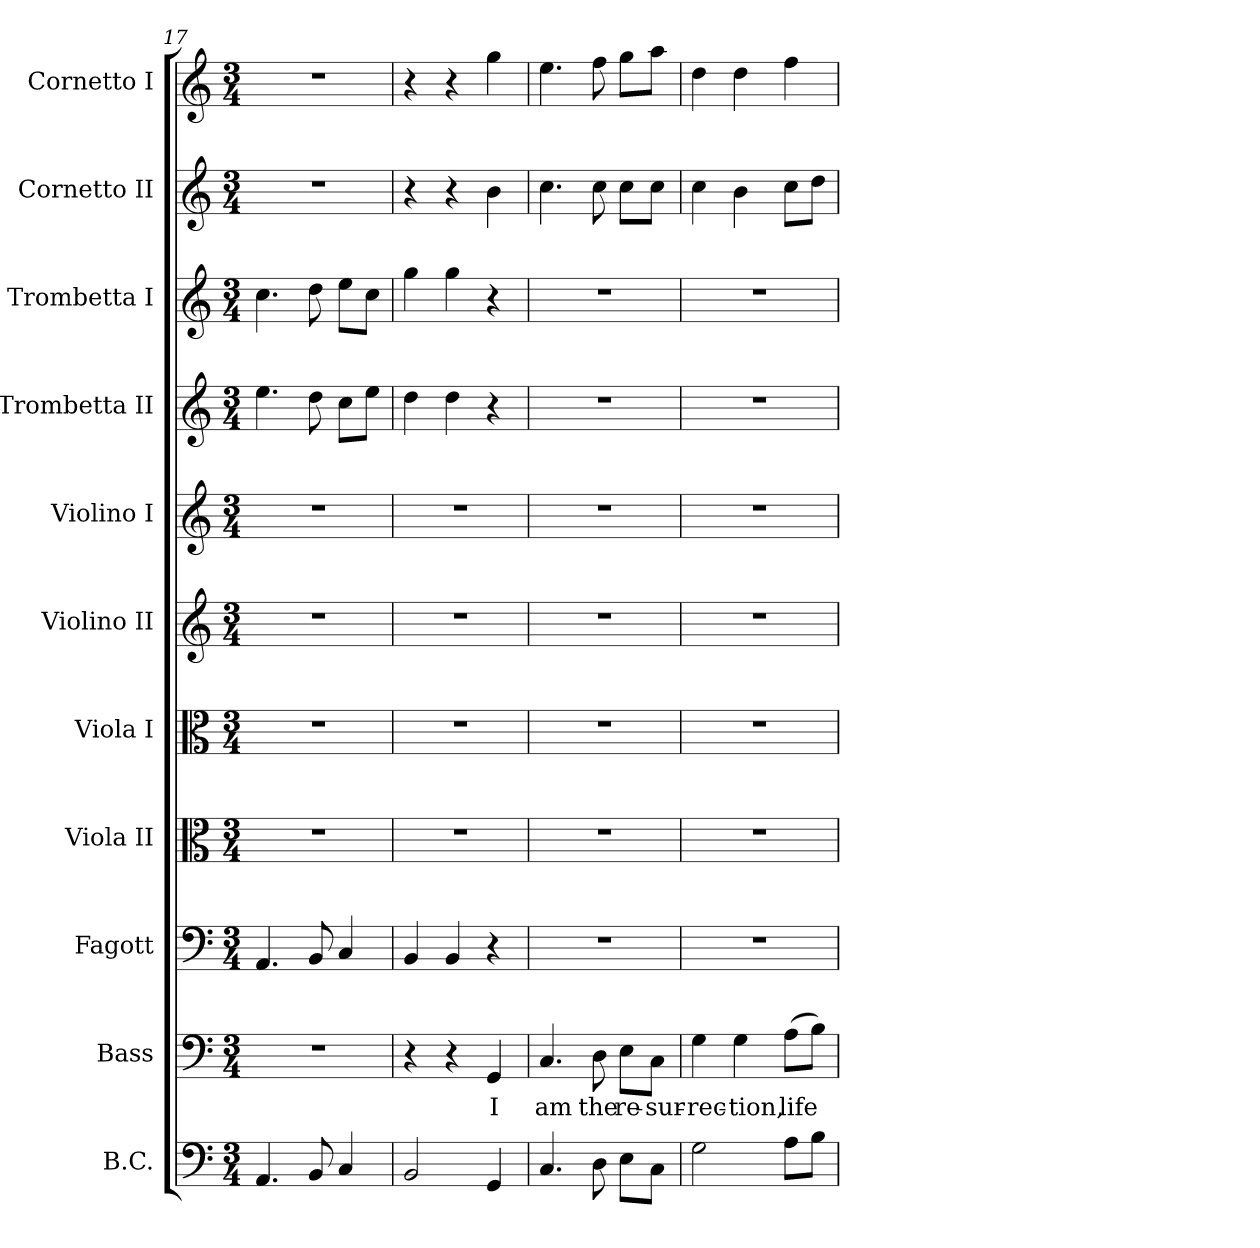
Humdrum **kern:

**kern	**kern	**text	**kern	**kern	**kern	**kern	**kern	**kern	**kern	**kern	**kern
*part11	*part10	*part10	*part9	*part8	*part7	*part6	*part5	*part4	*part3	*part2	*part1
*staff11	*staff10	*staff10	*staff9	*staff8	*staff7	*staff6	*staff5	*staff4	*staff3	*staff2	*staff1
*I"B.C.	*I"Bass	*	*I"Fagott	*I"Viola II	*I"Viola I	*I"Violino II	*I"Violino I	*I"Trombetta II	*I"Trombetta I	*I"Cornetto II	*I"Cornetto I
*	*I'B.	*	*I'Fg.	*I'Vla.	*I'Vla.	*	*	*	*	*	*
*clefF4	*clefF4	*	*clefF4	*clefC3	*clefC3	*clefG2	*clefG2	*clefG2	*clefG2	*clefG2	*clefG2
*k[]	*k[]	*	*k[]	*k[]	*k[]	*k[]	*k[]	*k[]	*k[]	*k[]	*k[]
*C:	*C:	*	*C:	*C:	*C:	*C:	*C:	*C:	*C:	*C:	*C:
*M3/4	*M3/4	*	*M3/4	*M3/4	*M3/4	*M3/4	*M3/4	*M3/4	*M3/4	*M3/4	*M3/4
=17	=17	=17	=17	=17	=17	=17	=17	=17	=17	=17	=17
!	!LO:N:vis=1	!	!	!LO:N:vis=1	!LO:N:vis=1	!LO:N:vis=1	!LO:N:vis=1	!	!	!LO:N:vis=1	!LO:N:vis=1
4.AAi/	2.r	.	4.AAi/	2.r	2.r	2.r	2.r	4.eei\	4.cci\	2.r	2.r
8BBi/	.	.	8BBi/	.	.	.	.	8ddi\	8ddi\	.	.
4Ci/	.	.	4Ci/	.	.	.	.	8cci\L	8eei\L	.	.
.	.	.	.	.	.	.	.	8eei\J	8cci\J	.	.
=18	=18	=18	=18	=18	=18	=18	=18	=18	=18	=18	=18
!	!	!	!	!LO:N:vis=1	!LO:N:vis=1	!LO:N:vis=1	!LO:N:vis=1	!	!	!	!
2BBi/	4r	.	4BBi/	2.r	2.r	2.r	2.r	4ddi\	4ggi\	4r	4r
.	4r	.	4BBi/	.	.	.	.	4ddi\	4ggi\	4r	4r
!	!	!LO:LY:b:color=#000000	!	!	!	!	!	!	!	!	!
4GGi/	4GGi/	I	4r	.	.	.	.	4r	4r	4bi\	4ggi\
=19	=19	=19	=19	=19	=19	=19	=19	=19	=19	=19	=19
!	!	!LO:LY:b:color=#000000	!LO:N:vis=1	!LO:N:vis=1	!LO:N:vis=1	!LO:N:vis=1	!LO:N:vis=1	!LO:N:vis=1	!LO:N:vis=1	!	!
4.Ci/	4.Ci/	am	2.r	2.r	2.r	2.r	2.r	2.r	2.r	4.cci\	4.eei\
!	!	!LO:LY:b:color=#000000	!	!	!	!	!	!	!	!	!
8Di\	8Di\	the	.	.	.	.	.	.	.	8cci\	8ffi\
!	!	!LO:LY:b:color=#000000	!	!	!	!	!	!	!	!	!
8Ei\L	8Ei\L	re-	.	.	.	.	.	.	.	8cci\L	8ggi\L
!	!	!LO:LY:b:color=#000000	!	!	!	!	!	!	!	!	!
8Ci\J	8Ci\J	-sur-	.	.	.	.	.	.	.	8cci\J	8aai\J
!!LO:PB:g=z
=20	=20	=20	=20	=20	=20	=20	=20	=20	=20	=20	=20
!	!	!LO:LY:b:color=#000000	!LO:N:vis=1	!LO:N:vis=1	!LO:N:vis=1	!LO:N:vis=1	!LO:N:vis=1	!LO:N:vis=1	!LO:N:vis=1	!	!
2Gi\	4Gi\	-rec-	2.r	2.r	2.r	2.r	2.r	2.r	2.r	4cci\	4ddi\
!	!	!LO:LY:b:color=#000000	!	!	!	!	!	!	!	!	!
.	4Gi\	-tion,	.	.	.	.	.	.	.	4bi\	4ddi\
!	!	!LO:LY:b:color=#000000	!	!	!	!	!	!	!	!	!
8Ai\L	(8Ai\L	life	.	.	.	.	.	.	.	8cci\L	4ffi\
8Bi\J	8Bi\J)	.	.	.	.	.	.	.	.	8ddi\J	.
=	=	=	=	=	=	=	=	=	=	=	=
*-	*-	*-	*-	*-	*-	*-	*-	*-	*-	*-	*-
